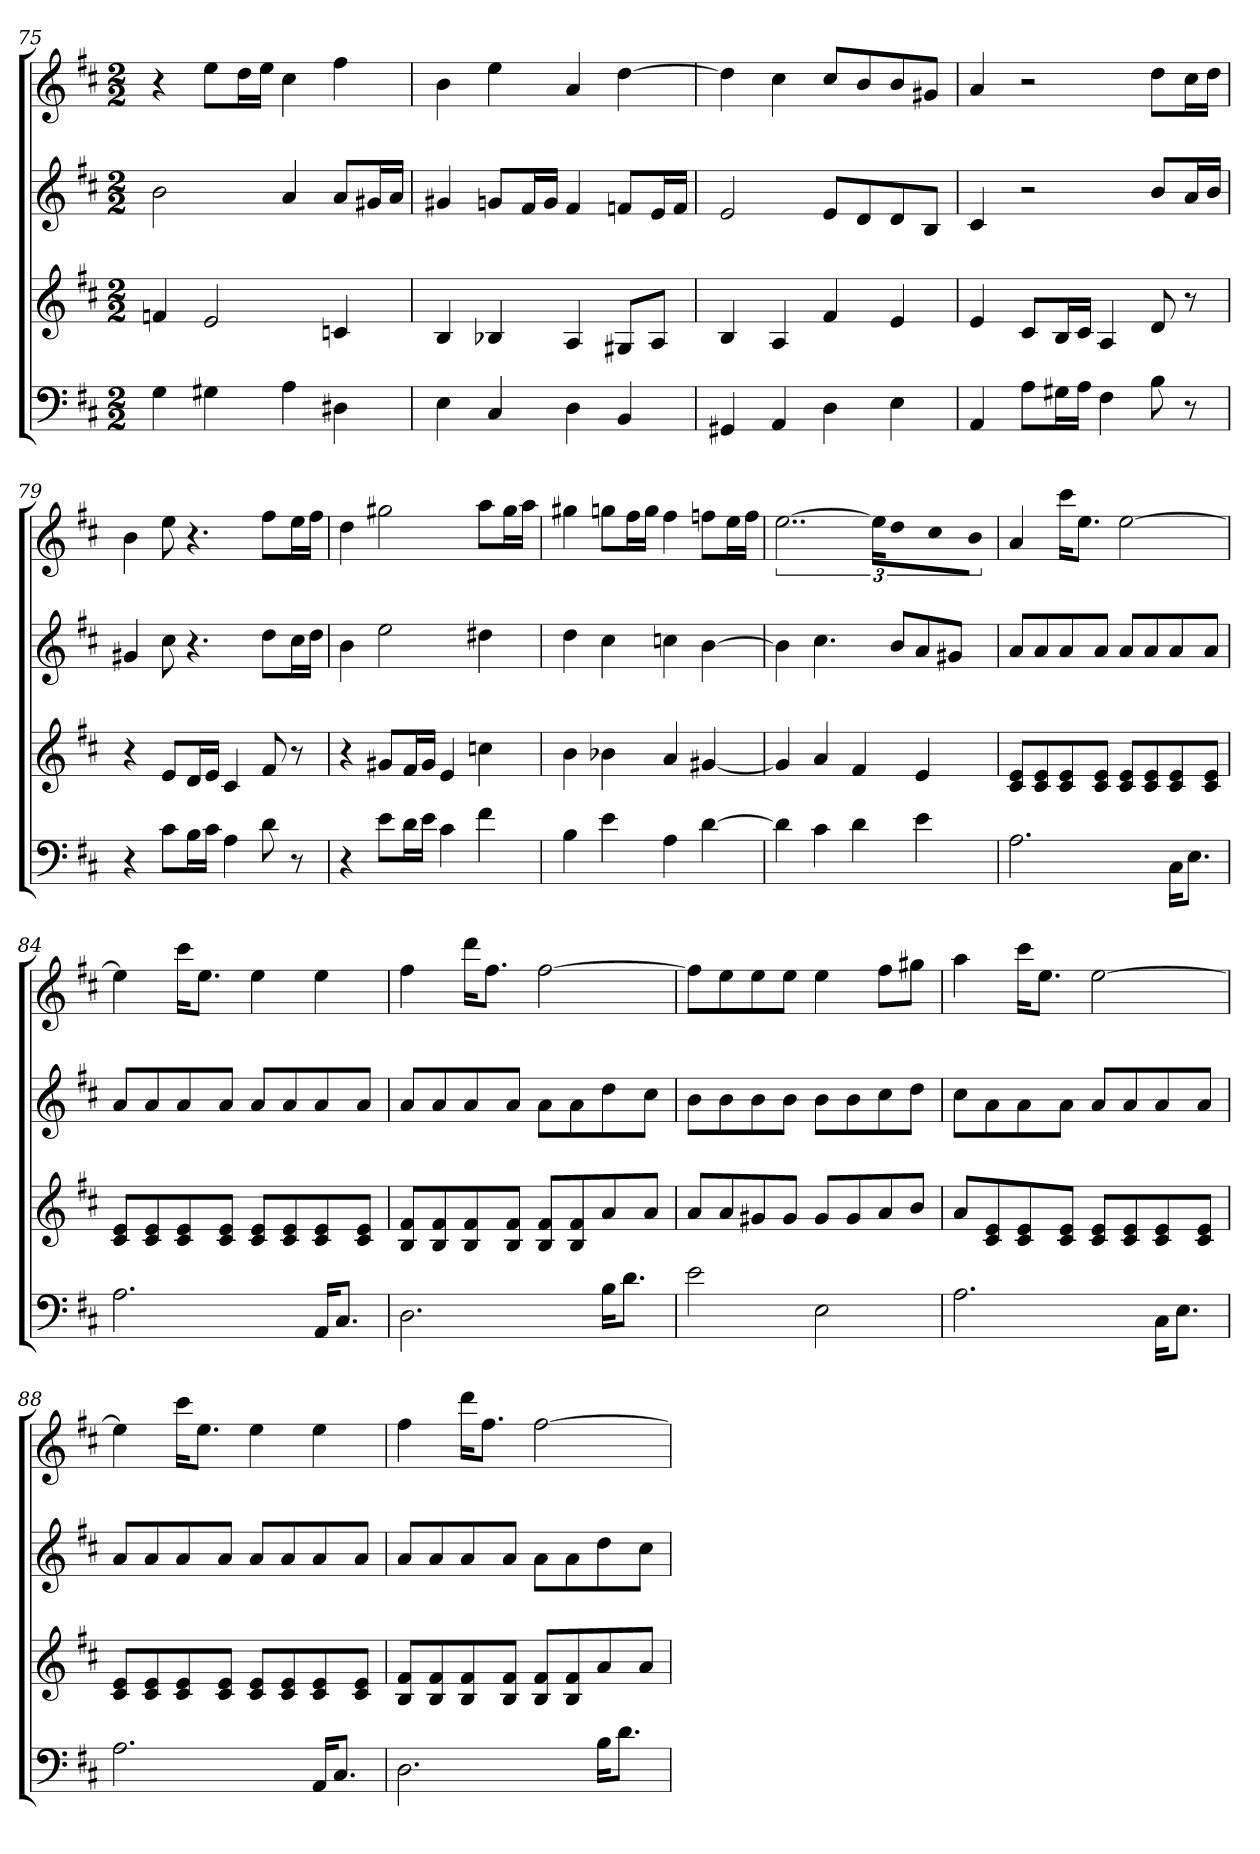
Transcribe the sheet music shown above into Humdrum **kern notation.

**kern	**kern	**kern	**kern
*part4	*part3	*part2	*part1
*staff4	*staff3	*staff2	*staff1
*k[f#c#]	*k[f#c#]	*k[f#c#]	*k[f#c#]
*D:	*D:	*D:	*D:
*M2/2	*M2/2	*M2/2	*M2/2
=75	=75	=75	=75
4G	4fn	2b	4r
4G#X	2e	.	8eeL
.	.	.	16ddL
.	.	.	16eeJJ
4A	.	4a	4cc#
4D#X	4cn	8aL	4ff#
.	.	16g#XL	.
.	.	16aJJ	.
=76	=76	=76	=76
4E	4B	4g#X	4b
4C#	4B-X	8gnL	4ee
.	.	16f#L	.
.	.	16gJJ	.
4D	4A	4f#	4a
4BB	8G#XL	8fnL	[4dd
.	8AJ	16eL	.
.	.	16fJJ	.
=77	=77	=77	=77
4GG#X	4B	2e	4dd]
4AA	4A	.	4cc#
4D	4f#	8eL	8cc#L
.	.	8d	8b
4E	4e	8d	8b
.	.	8BJ	8g#XJ
=78	=78	=78	=78
4AA	4e	4c#	4a
8AL	8c#L	2r	2r
16G#XL	16BL	.	.
16AJJ	16c#JJ	.	.
4F#	4A	.	.
8B	8d	8bL	8ddL
8r	8r	16aL	16cc#L
.	.	16bJJ	16ddJJ
=79	=79	=79	=79
4r	4r	4g#X	4b
8c#L	8eL	8cc#	8ee
16BL	16dL	4.r	4.r
16c#JJ	16eJJ	.	.
4A	4c#	.	.
8d	8f#	8ddL	8ff#L
8r	8r	16cc#L	16eeL
.	.	16ddJJ	16ff#JJ
=80	=80	=80	=80
4r	4r	4b	4dd
8eL	8g#XL	2ee	2gg#X
16dL	16f#L	.	.
16eJJ	16g#JJ	.	.
4c#	4e	.	.
4f#	4ccn	4dd#X	8aaL
.	.	.	16gg#L
.	.	.	16aaJJ
=81	=81	=81	=81
4B	4b	4dd	4gg#X
4e	4b-X	4cc#	8ggnL
.	.	.	16ff#L
.	.	.	16ggJJ
4A	4a	4ccn	4ff#
[4d	[4g#X	[4b	8ffnL
.	.	.	16eeL
.	.	.	16ffJJ
=82	=82	=82	=82
4d]	4g#]	4b]	[3..ee
4c#	4a	4.cc#	.
4d	4f#	.	.
.	.	.	24eeKL]
.	.	8bL	8dd
4e	4e	8a	8cc#
.	.	8g#XJ	8bJ
=83	=83	=83	=83
2.A	8c# 8eL	8aL	4a
.	8c# 8e	8a	.
.	8c# 8e	8a	16ccc#KL
.	.	.	8.eeJ
.	8c# 8eJ	8aJ	.
.	8c# 8eL	8aL	[2ee
.	8c# 8e	8a	.
16C#KL	8c# 8e	8a	.
8.EJ	.	.	.
.	8c# 8eJ	8aJ	.
=84	=84	=84	=84
2.A	8c# 8eL	8aL	4ee]
.	8c# 8e	8a	.
.	8c# 8e	8a	16ccc#KL
.	.	.	8.eeJ
.	8c# 8eJ	8aJ	.
.	8c# 8eL	8aL	4ee
.	8c# 8e	8a	.
16AAKL	8c# 8e	8a	4ee
8.C#J	.	.	.
.	8c# 8eJ	8aJ	.
=85	=85	=85	=85
2.D	8B 8f#L	8aL	4ff#
.	8B 8f#	8a	.
.	8B 8f#	8a	16dddKL
.	.	.	8.ff#J
.	8B 8f#J	8aJ	.
.	8B 8f#L	8aL	[2ff#
.	8B 8f#	8a	.
16BKL	8a	8dd	.
8.dJ	.	.	.
.	8aJ	8cc#J	.
=86	=86	=86	=86
2e	8aL	8bL	8ff#L]
.	8a	8b	8ee
.	8g#X	8b	8ee
.	8g#J	8bJ	8eeJ
2E	8g#L	8bL	4ee
.	8g#	8b	.
.	8a	8cc#	8ff#L
.	8bJ	8ddJ	8gg#XJ
=87	=87	=87	=87
2.A	8aL	8cc#L	4aa
.	8c# 8e	8a	.
.	8c# 8e	8a	16ccc#KL
.	.	.	8.eeJ
.	8c# 8eJ	8aJ	.
.	8c# 8eL	8aL	[2ee
.	8c# 8e	8a	.
16C#KL	8c# 8e	8a	.
8.EJ	.	.	.
.	8c# 8eJ	8aJ	.
=88	=88	=88	=88
2.A	8c# 8eL	8aL	4ee]
.	8c# 8e	8a	.
.	8c# 8e	8a	16ccc#KL
.	.	.	8.eeJ
.	8c# 8eJ	8aJ	.
.	8c# 8eL	8aL	4ee
.	8c# 8e	8a	.
16AAKL	8c# 8e	8a	4ee
8.C#J	.	.	.
.	8c# 8eJ	8aJ	.
=89	=89	=89	=89
2.D	8B 8f#L	8aL	4ff#
.	8B 8f#	8a	.
.	8B 8f#	8a	16dddKL
.	.	.	8.ff#J
.	8B 8f#J	8aJ	.
.	8B 8f#L	8aL	[2ff#
.	8B 8f#	8a	.
16BKL	8a	8dd	.
8.dJ	.	.	.
.	8aJ	8cc#J	.
=	=	=	=
*-	*-	*-	*-
